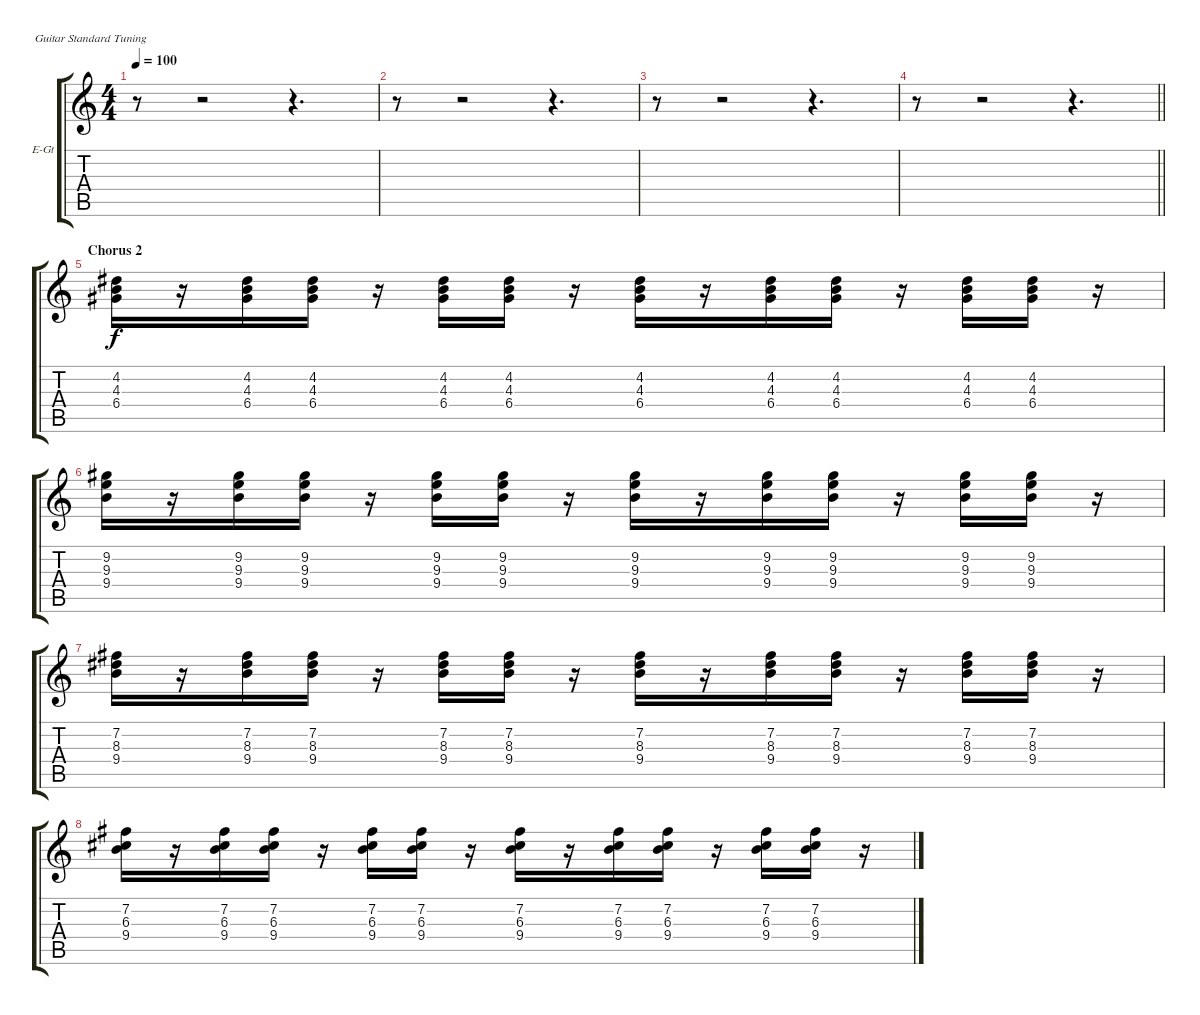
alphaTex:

\bracketExtendMode groupsimilarinstruments
\firstSystemTrackNameOrientation horizontal
\otherSystemsTrackNameOrientation horizontal
\track ("Albert Hammond Jr." "E-Gt") {instrument overdrivenguitar}
\staff {score tabs}
\tuning (E4 B3 G3 D3 A2 E2)
\ts (4 4)
\tempo 100
\clef g2
\ks c
r.8{dy f} r.2 r.4{d} |
r.8 r.2 r.4{d} |
r.8 r.2 r.4{d} |
\barLineRight lightlight
r.8 r.2 r.4{d} |
\section ("" "Chorus 2")
(4.2 4.3 6.4).16 r.16 (4.2 4.3 6.4).16 (4.2 4.3 6.4).16 r.16 (4.2 4.3 6.4).16 (4.2 4.3 6.4).16 r.16 (4.2 4.3 6.4).16 r.16 (4.2 4.3 6.4).16 (4.2 4.3 6.4).16 r.16 (4.2 4.3 6.4).16 (4.2 4.3 6.4).16 r.16 |
(9.2 9.3 9.4).16 r.16 (9.2 9.3 9.4).16 (9.2 9.3 9.4).16 r.16 (9.2 9.3 9.4).16 (9.2 9.3 9.4).16 r.16 (9.2 9.3 9.4).16 r.16 (9.2 9.3 9.4).16 (9.2 9.3 9.4).16 r.16 (9.2 9.3 9.4).16 (9.2 9.3 9.4).16 r.16 |
(7.2 8.3 9.4).16 r.16 (7.2 8.3 9.4).16 (7.2 8.3 9.4).16 r.16 (7.2 8.3 9.4).16 (7.2 8.3 9.4).16 r.16 (7.2 8.3 9.4).16 r.16 (7.2 8.3 9.4).16 (7.2 8.3 9.4).16 r.16 (7.2 8.3 9.4).16 (7.2 8.3 9.4).16 r.16 |
(7.2 6.3 9.4).16 r.16 (7.2 6.3 9.4).16 (7.2 6.3 9.4).16 r.16 (7.2 6.3 9.4).16 (7.2 6.3 9.4).16 r.16 (7.2 6.3 9.4).16 r.16 (7.2 6.3 9.4).16 (7.2 6.3 9.4).16 r.16 (7.2 6.3 9.4).16 (7.2 6.3 9.4).16 r.16
